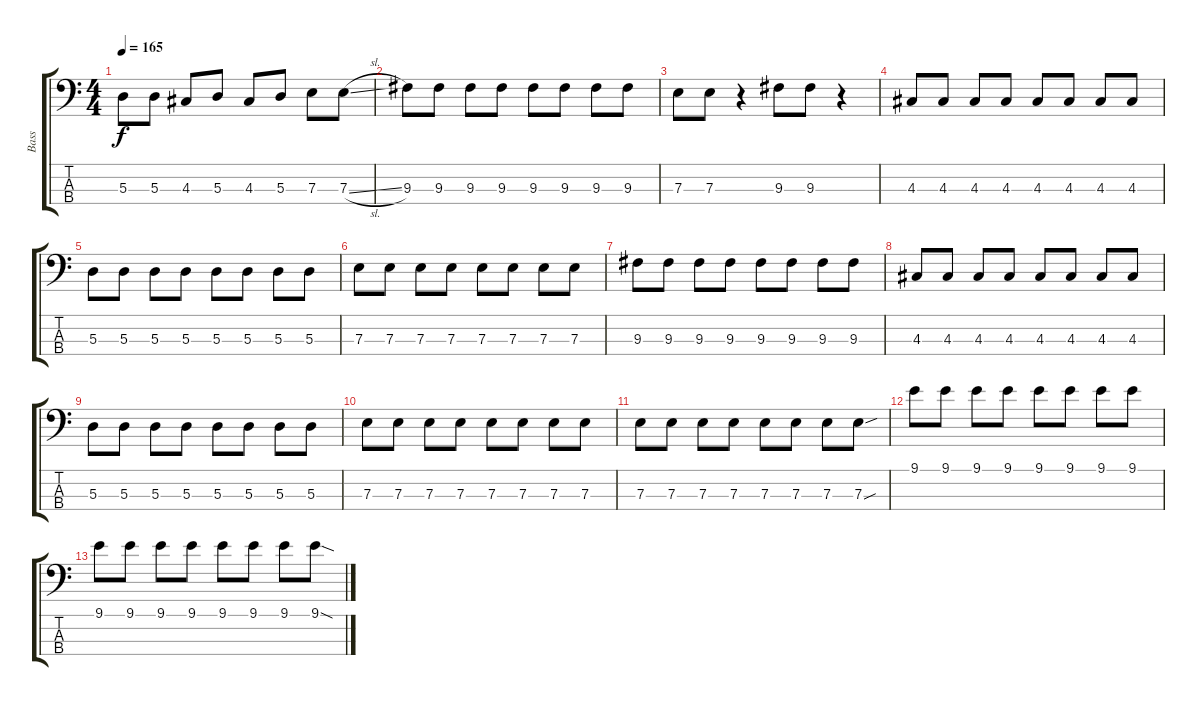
\track ("Bass" "Bass") {instrument electricbasspick}
\staff {score tabs}
\tuning (G2 D2 A1 E1) {hide}
\ts (4 4)
\tempo 165
\clef f4
\ks c
5.3.8{dy f} 5.3.8 4.3.8 5.3.8 4.3.8 5.3.8 7.3.8 7.3{sl}.8 |
9.3.8 9.3.8 9.3.8 9.3.8 9.3.8 9.3.8 9.3.8 9.3.8 |
7.3.8 7.3.8 r.4 9.3.8 9.3.8 r.4 |
4.3.8 4.3.8 4.3.8 4.3.8 4.3.8 4.3.8 4.3.8 4.3.8 |
5.3.8 5.3.8 5.3.8 5.3.8 5.3.8 5.3.8 5.3.8 5.3.8 |
7.3.8 7.3.8 7.3.8 7.3.8 7.3.8 7.3.8 7.3.8 7.3.8 |
9.3.8 9.3.8 9.3.8 9.3.8 9.3.8 9.3.8 9.3.8 9.3.8 |
4.3.8 4.3.8 4.3.8 4.3.8 4.3.8 4.3.8 4.3.8 4.3.8 |
5.3.8 5.3.8 5.3.8 5.3.8 5.3.8 5.3.8 5.3.8 5.3.8 |
7.3.8 7.3.8 7.3.8 7.3.8 7.3.8 7.3.8 7.3.8 7.3.8 |
7.3.8 7.3.8 7.3.8 7.3.8 7.3.8 7.3.8 7.3.8 7.3{sou}.8 |
9.1.8 9.1.8 9.1.8 9.1.8 9.1.8 9.1.8 9.1.8 9.1.8 |
9.1.8 9.1.8 9.1.8 9.1.8 9.1.8 9.1.8 9.1.8 9.1{sod}.8
